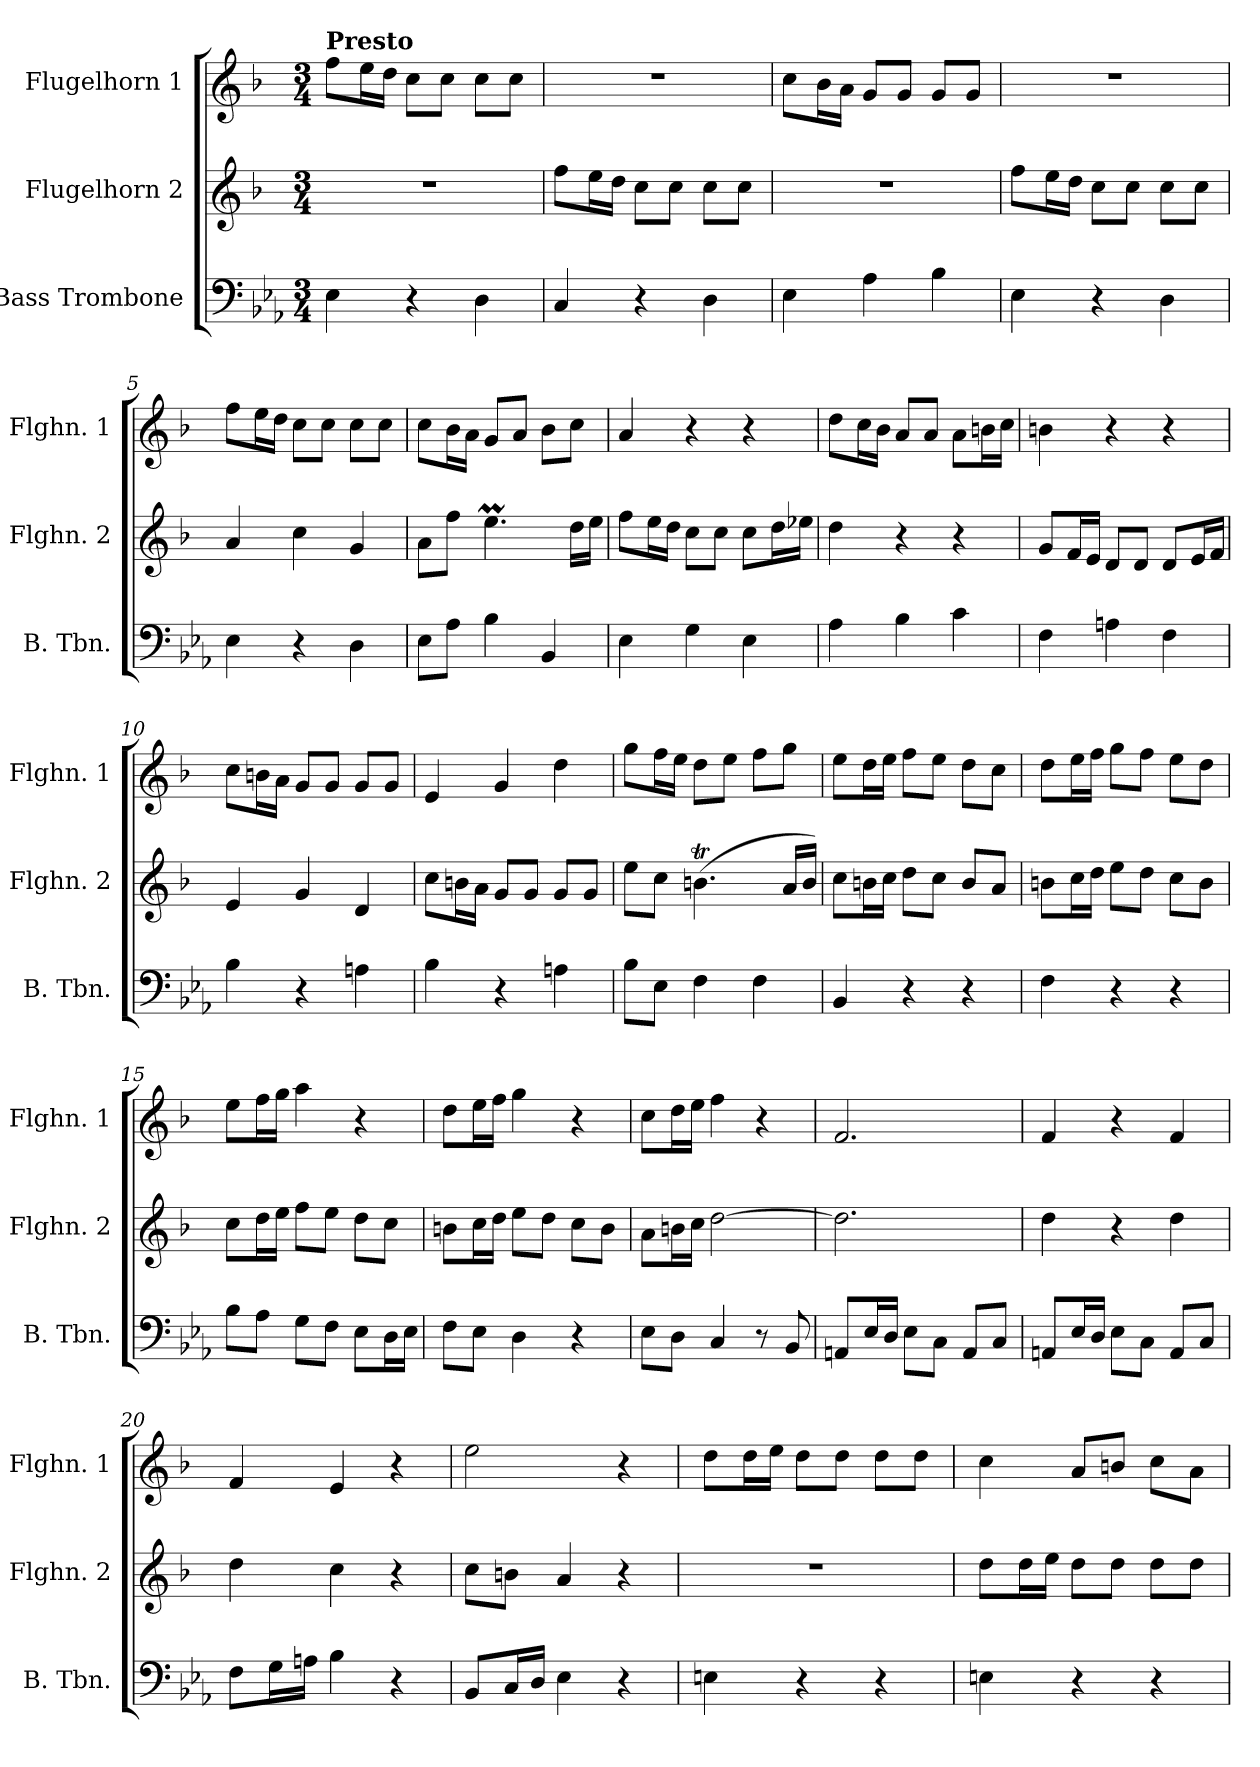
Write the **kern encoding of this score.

**kern	**kern	**kern
*part3	*part2	*part1
*staff3	*staff2	*staff1
*I"Bass Trombone	*I"Flugelhorn 2	*I"Flugelhorn 1
*I'B. Tbn.	*I'Flghn. 2	*I'Flghn. 1
*clefF4	*clefG2	*clefG2
*	*ITrd1c2	*ITrd1c2
*k[b-e-a-]	*k[b-e-a-]	*k[b-e-a-]
*E-:	*E-:	*E-:
*M3/4	*M3/4	*M3/4
*MM120	*MM120	*MM120
=1	=1	=1
!	!	!LO:TX:a:B:t=Presto
4E-\	2.r	8ee-\L
.	.	16dd\L
.	.	16cc\JJ
4r	.	8b-\L
.	.	8b-\J
4D\	.	8b-\L
.	.	8b-\J
=2	=2	=2
4C/	8ee-\L	2.r
.	16dd\L	.
.	16cc\JJ	.
4r	8b-\L	.
.	8b-\J	.
4D\	8b-\L	.
.	8b-\J	.
=3	=3	=3
4E-\	2.r	8b-\L
.	.	16a-\L
.	.	16g\JJ
4A-\	.	8f/L
.	.	8f/J
4B-\	.	8f/L
.	.	8f/J
=4	=4	=4
4E-\	8ee-\L	2.r
.	16dd\L	.
.	16cc\JJ	.
4r	8b-\L	.
.	8b-\J	.
4D\	8b-\L	.
.	8b-\J	.
=5	=5	=5
4E-\	4g/	8ee-\L
.	.	16dd\L
.	.	16cc\JJ
4r	4b-\	8b-\L
.	.	8b-\J
4D\	4f/	8b-\L
.	.	8b-\J
!!LO:LB:g=z
=6	=6	=6
8E-\L	8g\L	8b-\L
8A-\J	8ee-\J	16a-\L
.	.	16g\JJ
4B-\	4.ddm\	8f/L
.	.	8g/J
4BB-/	.	8a-\L
.	16cc\LL	8b-\J
.	16dd\JJ	.
=7	=7	=7
4E-\	8ee-\L	4g/
.	16dd\L	.
.	16cc\JJ	.
4G\	8b-\L	4r
.	8b-\J	.
4E-\	8b-\L	4r
.	16cc\L	.
.	16dd-X\JJ	.
=8	=8	=8
4A-\	4cc\	8cc\L
.	.	16b-\L
.	.	16a-\JJ
4B-\	4r	8g/L
.	.	8g/J
4c\	4r	8g\L
.	.	16an\L
.	.	16b-\JJ
=9	=9	=9
4F\	8f/L	4an\
.	16e-/L	.
.	16d/JJ	.
4An\	8c/L	4r
.	8c/J	.
4F\	8c/L	4r
.	16d/L	.
.	16e-/JJ	.
=10	=10	=10
4B-\	4d/	8b-\L
.	.	16an\L
.	.	16g\JJ
4r	4f/	8f/L
.	.	8f/J
4An\	4c/	8f/L
.	.	8f/J
!!LO:LB:g=z
=11	=11	=11
4B-\	8b-\L	4d/
.	16an\L	.
.	16g\JJ	.
4r	8f/L	4f/
.	8f/J	.
4An\	8f/L	4cc\
.	8f/J	.
=12	=12	=12
8B-\L	8dd\L	8ff\L
8E-\J	8b-\J	16ee-\L
.	.	16dd\JJ
4F\	(>4.ant\	8cc\L
.	.	8dd\J
4F\	.	8ee-\L
.	16g/LL	8ff\J
.	16a/JJ)	.
=13	=13	=13
4BB-/	8b-\L	8dd\L
.	16an\L	16cc\L
.	16b-\JJ	16dd\JJ
4r	8cc\L	8ee-\L
.	8b-\J	8dd\J
4r	8a/L	8cc\L
.	8g/J	8b-\J
=14	=14	=14
4F\	8an\L	8cc\L
.	16b-\L	16dd\L
.	16cc\JJ	16ee-\JJ
4r	8dd\L	8ff\L
.	8cc\J	8ee-\J
4r	8b-\L	8dd\L
.	8a\J	8cc\J
=15	=15	=15
8B-\L	8b-\L	8dd\L
8A-\J	16cc\L	16ee-\L
.	16dd\JJ	16ff\JJ
8G\L	8ee-\L	4gg\
8F\J	8dd\J	.
8E-\L	8cc\L	4r
16D\L	8b-\J	.
16E-\JJ	.	.
=16	=16	=16
8F\L	8an\L	8cc\L
8E-\J	16b-\L	16dd\L
.	16cc\JJ	16ee-\JJ
4D\	8dd\L	4ff\
.	8cc\J	.
4r	8b-\L	4r
.	8a\J	.
!!LO:LB:g=z
=17	=17	=17
8E-\L	8g\L	8b-\L
8D\J	16an\L	16cc\L
.	16b-\JJ	16dd\JJ
4C/	[2cc\	4ee-\
8r	.	4r
8BB-/	.	.
=18	=18	=18
8AAn/L	2.cc\]	2.e-/
16E-/L	.	.
16D/JJ	.	.
8E-\L	.	.
8C\J	.	.
8AA/L	.	.
8C/J	.	.
=19	=19	=19
8AAn/L	4cc\	4e-/
16E-/L	.	.
16D/JJ	.	.
8E-\L	4r	4r
8C\J	.	.
8AA/L	4cc\	4e-/
8C/J	.	.
=20	=20	=20
8F\L	4cc\	4e-/
16G\L	.	.
16An\JJ	.	.
4B-\	4b-\	4d/
4r	4r	4r
=21	=21	=21
8BB-/L	8b-\L	2dd\
16C/L	8an\J	.
16D/JJ	.	.
4E-\	4g/	.
4r	4r	4r
=22	=22	=22
4En\	2.r	8cc\L
.	.	16cc\L
.	.	16dd\JJ
4r	.	8cc\L
.	.	8cc\J
4r	.	8cc\L
.	.	8cc\J
!!LO:PB:g=z
=23	=23	=23
4En\	8cc\L	4b-\
.	16cc\L	.
.	16dd\JJ	.
4r	8cc\L	8g/L
.	8cc\J	8an/J
4r	8cc\L	8b-\L
.	8cc\J	8g\J
=	=	=
*-	*-	*-
